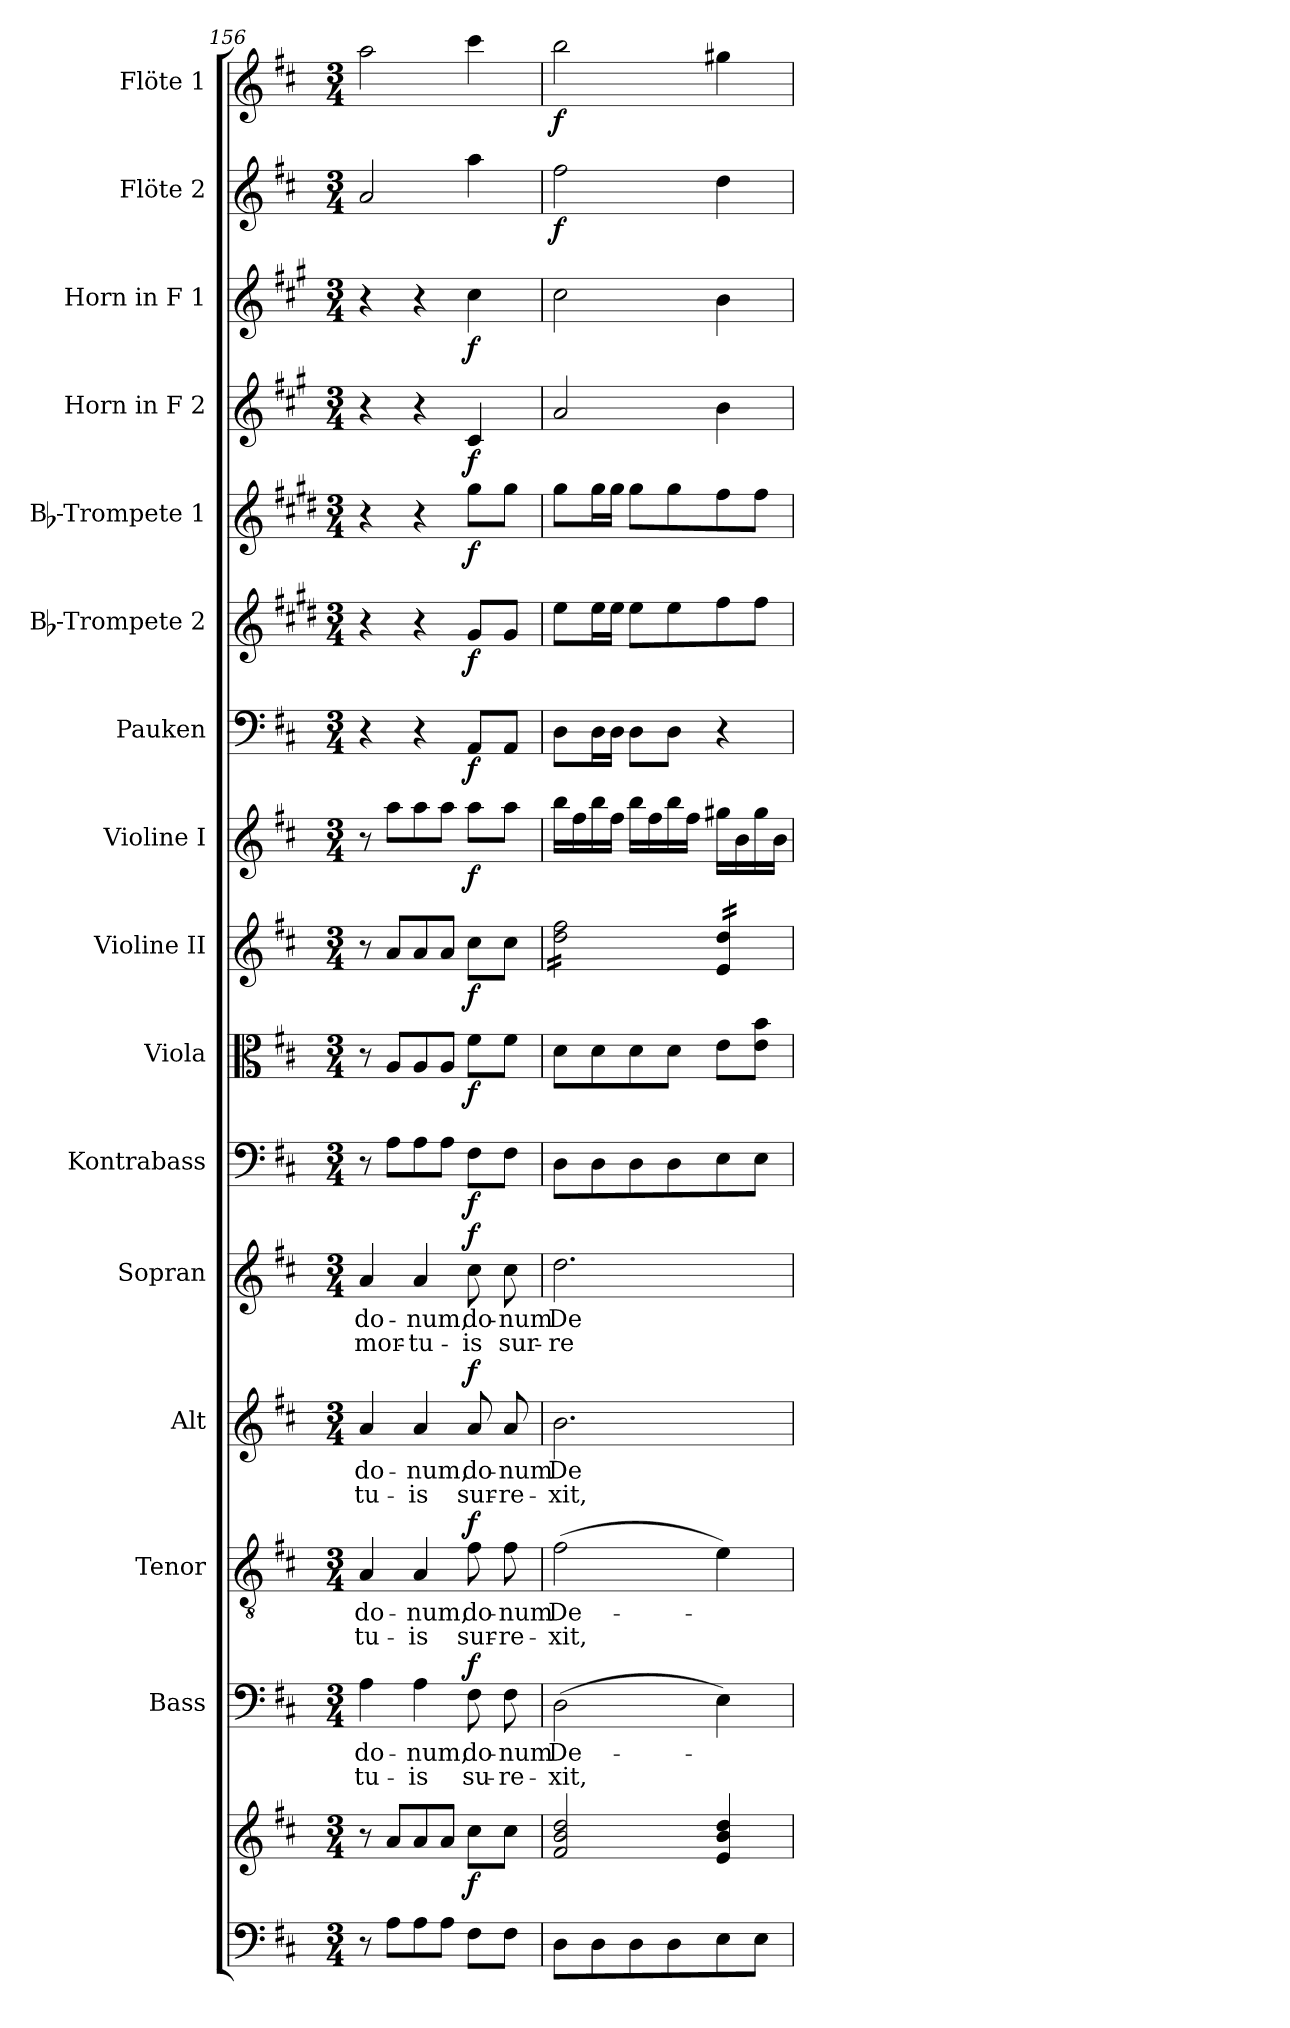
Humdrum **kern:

**kern	**kern	**dynam	**kern	**text	**text	**dynam	**kern	**text	**text	**dynam	**kern	**text	**text	**dynam	**kern	**text	**text	**dynam	**kern	**dynam	**kern	**dynam	**kern	**dynam	**kern	**dynam	**kern	**dynam	**kern	**dynam	**kern	**dynam	**kern	**dynam	**kern	**dynam	**kern	**dynam	**kern	**dynam
*part16	*part16	*part16	*part15	*part15	*part15	*part15	*part14	*part14	*part14	*part14	*part13	*part13	*part13	*part13	*part12	*part12	*part12	*part12	*part11	*part11	*part10	*part10	*part9	*part9	*part8	*part8	*part7	*part7	*part6	*part6	*part5	*part5	*part4	*part4	*part3	*part3	*part2	*part2	*part1	*part1
*staff17	*staff16	*staff16/17	*staff15	*staff15	*staff15	*staff15	*staff14	*staff14	*staff14	*staff14	*staff13	*staff13	*staff13	*staff13	*staff12	*staff12	*staff12	*staff12	*staff11	*staff11	*staff10	*staff10	*staff9	*staff9	*staff8	*staff8	*staff7	*staff7	*staff6	*staff6	*staff5	*staff5	*staff4	*staff4	*staff3	*staff3	*staff2	*staff2	*staff1	*staff1
*	*	*	*I"Bass	*	*	*	*I"Tenor	*	*	*	*I"Alt	*	*	*	*I"Sopran	*	*	*	*I"Kontrabass	*	*I"Viola	*	*I"Violine II	*	*I"Violine I	*	*I"Pauken	*	*I"Bb-Trompete 2	*	*I"Bb-Trompete 1	*	*I"Horn in F 2	*	*I"Horn in F 1	*	*I"Flöte 2	*	*I"Flöte 1	*
*	*	*	*I'B.	*	*	*	*I'T.	*	*	*	*I'A.	*	*	*	*I'S.	*	*	*	*I'Kb.	*	*I'Vla.	*	*I'Vl. II	*	*I'Vl. I	*	*I'Pk.	*	*I'Bb Trp. 2	*	*I'Bb Trp. 1	*	*	*	*	*	*I'Fl. 2	*	*I'Fl. 1	*
*clefF4	*clefG2	*	*clefF4	*	*	*	*clefGv2	*	*	*	*clefG2	*	*	*	*clefG2	*	*	*	*clefF4	*	*clefC3	*	*clefG2	*	*clefG2	*	*clefF4	*	*clefG2	*	*clefG2	*	*clefG2	*	*clefG2	*	*clefG2	*	*clefG2	*
*	*	*	*	*	*	*	*	*	*	*	*	*	*	*	*	*	*	*	*ITrd7c12	*	*	*	*	*	*	*	*	*	*ITrd1c2	*	*ITrd1c2	*	*ITrd4c7	*	*ITrd4c7	*	*	*	*	*
*k[f#c#]	*k[f#c#]	*	*k[f#c#]	*	*	*	*k[f#c#]	*	*	*	*k[f#c#]	*	*	*	*k[f#c#]	*	*	*	*k[f#c#]	*	*k[f#c#]	*	*k[f#c#]	*	*k[f#c#]	*	*k[f#c#]	*	*k[f#c#]	*	*k[f#c#]	*	*k[f#c#]	*	*k[f#c#]	*	*k[f#c#]	*	*k[f#c#]	*
*D:	*D:	*	*D:	*	*	*	*D:	*	*	*	*D:	*	*	*	*D:	*	*	*	*D:	*	*D:	*	*D:	*	*D:	*	*D:	*	*D:	*	*D:	*	*D:	*	*D:	*	*D:	*	*D:	*
*M3/4	*M3/4	*	*M3/4	*	*	*	*M3/4	*	*	*	*M3/4	*	*	*	*M3/4	*	*	*	*M3/4	*	*M3/4	*	*M3/4	*	*M3/4	*	*M3/4	*	*M3/4	*	*M3/4	*	*M3/4	*	*M3/4	*	*M3/4	*	*M3/4	*
=156	=156	=156	=156	=156	=156	=156	=156	=156	=156	=156	=156	=156	=156	=156	=156	=156	=156	=156	=156	=156	=156	=156	=156	=156	=156	=156	=156	=156	=156	=156	=156	=156	=156	=156	=156	=156	=156	=156	=156	=156
!	!	!	!	!LO:LY:b	!LO:LY:b	!	!	!LO:LY:b	!LO:LY:b	!	!	!LO:LY:b	!LO:LY:b	!	!	!LO:LY:b	!LO:LY:b	!	!	!	!	!	!	!	!	!	!	!	!	!	!	!	!	!	!	!	!	!	!	!
8r	8r	.	4A\	do-	-tu-	.	4A/	do-	-tu-	.	4a/	do-	-tu-	.	4a/	do-	mor-	.	8r	.	8r	.	8r	.	8r	.	4r	.	4r	.	4r	.	4r	.	4r	.	2a/	.	2aa\	.
8A\L	8a/L	.	.	.	.	.	.	.	.	.	.	.	.	.	.	.	.	.	8AA\L	.	8A/L	.	8a/L	.	8aa\L	.	.	.	.	.	.	.	.	.	.	.	.	.	.	.
!	!	!	!	!LO:LY:b	!LO:LY:b	!	!	!LO:LY:b	!LO:LY:b	!	!	!LO:LY:b	!LO:LY:b	!	!	!LO:LY:b	!LO:LY:b	!	!	!	!	!	!	!	!	!	!	!	!	!	!	!	!	!	!	!	!	!	!	!
8A\	8a/	.	4A\	-num,	-is	.	4A/	-num,	-is	.	4a/	-num,	-is	.	4a/	-num,	-tu-	.	8AA\	.	8A/	.	8a/	.	8aa\	.	4r	.	4r	.	4r	.	4r	.	4r	.	.	.	.	.
8A\J	8a/J	.	.	.	.	.	.	.	.	.	.	.	.	.	.	.	.	.	8AA\J	.	8A/J	.	8a/J	.	8aa\J	.	.	.	.	.	.	.	.	.	.	.	.	.	.	.
!	!	!LO:DY:b	!	!LO:LY:b	!LO:LY:b	!LO:DY:a	!	!LO:LY:b	!LO:LY:b	!LO:DY:a	!	!LO:LY:b	!LO:LY:b	!LO:DY:a	!	!LO:LY:b	!LO:LY:b	!LO:DY:a	!	!LO:DY:b	!	!LO:DY:b	!	!LO:DY:b	!	!LO:DY:b	!	!LO:DY:b	!	!LO:DY:b	!	!LO:DY:b	!	!LO:DY:b	!	!LO:DY:b	!	!	!	!
8F#\L	8cc#\L	f	8F#\	do-	su-	f	8f#\	do-	sur-	f	8a/	do-	sur-	f	8cc#\	do-	-is	f	8FF#\L	f	8f#\L	f	8cc#\L	f	8aa\L	f	8AA/L	f	8f#/L	f	8ff#\L	f	4F#/	f	4f#\	f	4aa\	.	4ccc#\	.
!	!	!	!	!LO:LY:b	!LO:LY:b	!	!	!LO:LY:b	!LO:LY:b	!	!	!LO:LY:b	!LO:LY:b	!	!	!LO:LY:b	!LO:LY:b	!	!	!	!	!	!	!	!	!	!	!	!	!	!	!	!	!	!	!	!	!	!	!
8F#\J	8cc#\J	.	8F#\	-num	-re-	.	8f#\	-num	-re-	.	8a/	-num	-re-	.	8cc#\	-num	sur-	.	8FF#\J	.	8f#\J	.	8cc#\J	.	8aa\J	.	8AA/J	.	8f#/J	.	8ff#\J	.	.	.	.	.	.	.	.	.
=157	=157	=157	=157	=157	=157	=157	=157	=157	=157	=157	=157	=157	=157	=157	=157	=157	=157	=157	=157	=157	=157	=157	=157	=157	=157	=157	=157	=157	=157	=157	=157	=157	=157	=157	=157	=157	=157	=157	=157	=157
!	!	!	!	!LO:LY:b	!LO:LY:b	!	!	!LO:LY:b	!LO:LY:b	!	!	!LO:LY:b	!LO:LY:b	!	!	!LO:LY:b	!LO:LY:b	!	!	!	!	!	!	!	!	!	!	!	!	!	!	!	!	!	!	!	!	!LO:DY:b	!	!LO:DY:b
*	*	*	*	*	*	*	*	*	*	*	*	*	*	*	*	*	*	*	*	*	*	*	*tremolo	*	*	*	*	*	*	*	*	*	*	*	*	*	*	*	*	*
8D\L	2f#/ 2b/ 2dd/	.	(>2D\	De-	-xit,	.	(>2f#\	De-	-xit,	.	2.b\	De-	-xit,	.	2.dd\	De-	-re-	.	8DD\L	.	8d\L	.	16dd\ 16ff#\LL	.	16bb\LL	.	8D\L	.	8dd\L	.	8ff#\L	.	2d/	.	2f#\	.	2ff#\	f	2bb\	f
.	.	.	.	.	.	.	.	.	.	.	.	.	.	.	.	.	.	.	.	.	.	.	16dd\ 16ff#\	.	16ff#\	.	.	.	.	.	.	.	.	.	.	.	.	.	.	.
8D\	.	.	.	.	.	.	.	.	.	.	.	.	.	.	.	.	.	.	8DD\	.	8d\	.	16dd\ 16ff#\	.	16bb\	.	16D\L	.	16dd\L	.	16ff#\L	.	.	.	.	.	.	.	.	.
.	.	.	.	.	.	.	.	.	.	.	.	.	.	.	.	.	.	.	.	.	.	.	16dd\ 16ff#\	.	16ff#\JJ	.	16D\JJ	.	16dd\JJ	.	16ff#\JJ	.	.	.	.	.	.	.	.	.
8D\	.	.	.	.	.	.	.	.	.	.	.	.	.	.	.	.	.	.	8DD\	.	8d\	.	16dd\ 16ff#\	.	16bb\LL	.	8D\L	.	8dd\L	.	8ff#\L	.	.	.	.	.	.	.	.	.
.	.	.	.	.	.	.	.	.	.	.	.	.	.	.	.	.	.	.	.	.	.	.	16dd\ 16ff#\	.	16ff#\	.	.	.	.	.	.	.	.	.	.	.	.	.	.	.
8D\	.	.	.	.	.	.	.	.	.	.	.	.	.	.	.	.	.	.	8DD\	.	8d\J	.	16dd\ 16ff#\	.	16bb\	.	8D\J	.	8dd\	.	8ff#\	.	.	.	.	.	.	.	.	.
.	.	.	.	.	.	.	.	.	.	.	.	.	.	.	.	.	.	.	.	.	.	.	16dd\ 16ff#\JJ	.	16ff#\JJ	.	.	.	.	.	.	.	.	.	.	.	.	.	.	.
8E\	4e/ 4b/ 4dd/	.	4E\)	.	.	.	4e\)	.	.	.	.	.	.	.	.	.	.	.	8EE\	.	8e\L	.	16e/ 16dd/LL	.	16gg#X\LL	.	4r	.	8ee\	.	8ee\	.	4e\	.	4e\	.	4dd\	.	4gg#X\	.
.	.	.	.	.	.	.	.	.	.	.	.	.	.	.	.	.	.	.	.	.	.	.	16e/ 16dd/	.	16b\	.	.	.	.	.	.	.	.	.	.	.	.	.	.	.
8E\J	.	.	.	.	.	.	.	.	.	.	.	.	.	.	.	.	.	.	8EE\J	.	8e\ 8b\J	.	16e/ 16dd/	.	16gg#\	.	.	.	8ee\J	.	8ee\J	.	.	.	.	.	.	.	.	.
.	.	.	.	.	.	.	.	.	.	.	.	.	.	.	.	.	.	.	.	.	.	.	16e/ 16dd/JJ	.	16b\JJ	.	.	.	.	.	.	.	.	.	.	.	.	.	.	.
*	*	*	*	*	*	*	*	*	*	*	*	*	*	*	*	*	*	*	*	*	*	*	*Xtremolo	*	*	*	*	*	*	*	*	*	*	*	*	*	*	*	*	*
=	=	=	=	=	=	=	=	=	=	=	=	=	=	=	=	=	=	=	=	=	=	=	=	=	=	=	=	=	=	=	=	=	=	=	=	=	=	=	=	=
*-	*-	*-	*-	*-	*-	*-	*-	*-	*-	*-	*-	*-	*-	*-	*-	*-	*-	*-	*-	*-	*-	*-	*-	*-	*-	*-	*-	*-	*-	*-	*-	*-	*-	*-	*-	*-	*-	*-	*-	*-
